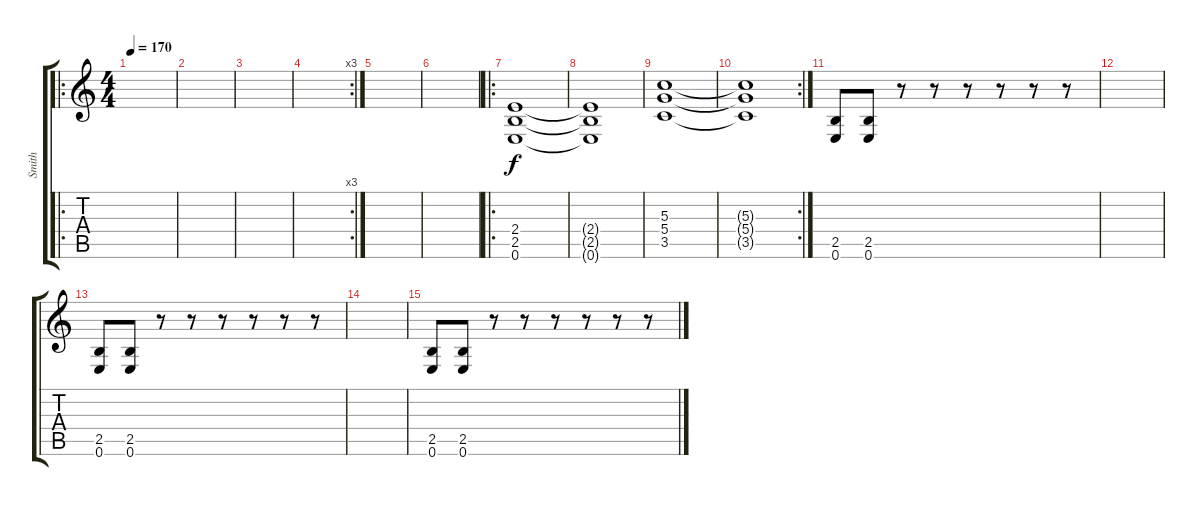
\track ("Smith" "Smith") {instrument distortionguitar}
\staff {score tabs}
\tuning (E4 B3 G3 D3 A2 E2) {hide}
\ro
\ts (4 4)
\tempo 170
\clef g2
\ks c
|
|
|
\rc 3
|
|
|
\ro
(2.4 2.5 0.6).1 |
(2.4{t} 2.5{t} 0.6{t}).1 |
(5.3 5.4 3.5).1 |
\rc 2
(5.3{t} 5.4{t} 3.5{t}).1 |
(2.5 0.6).8 (2.5 0.6).8 r.8 r.8 r.8 r.8 r.8 r.8 |
|
(2.5 0.6).8 (2.5 0.6).8 r.8 r.8 r.8 r.8 r.8 r.8 |
|
(2.5 0.6).8 (2.5 0.6).8 r.8 r.8 r.8 r.8 r.8 r.8
